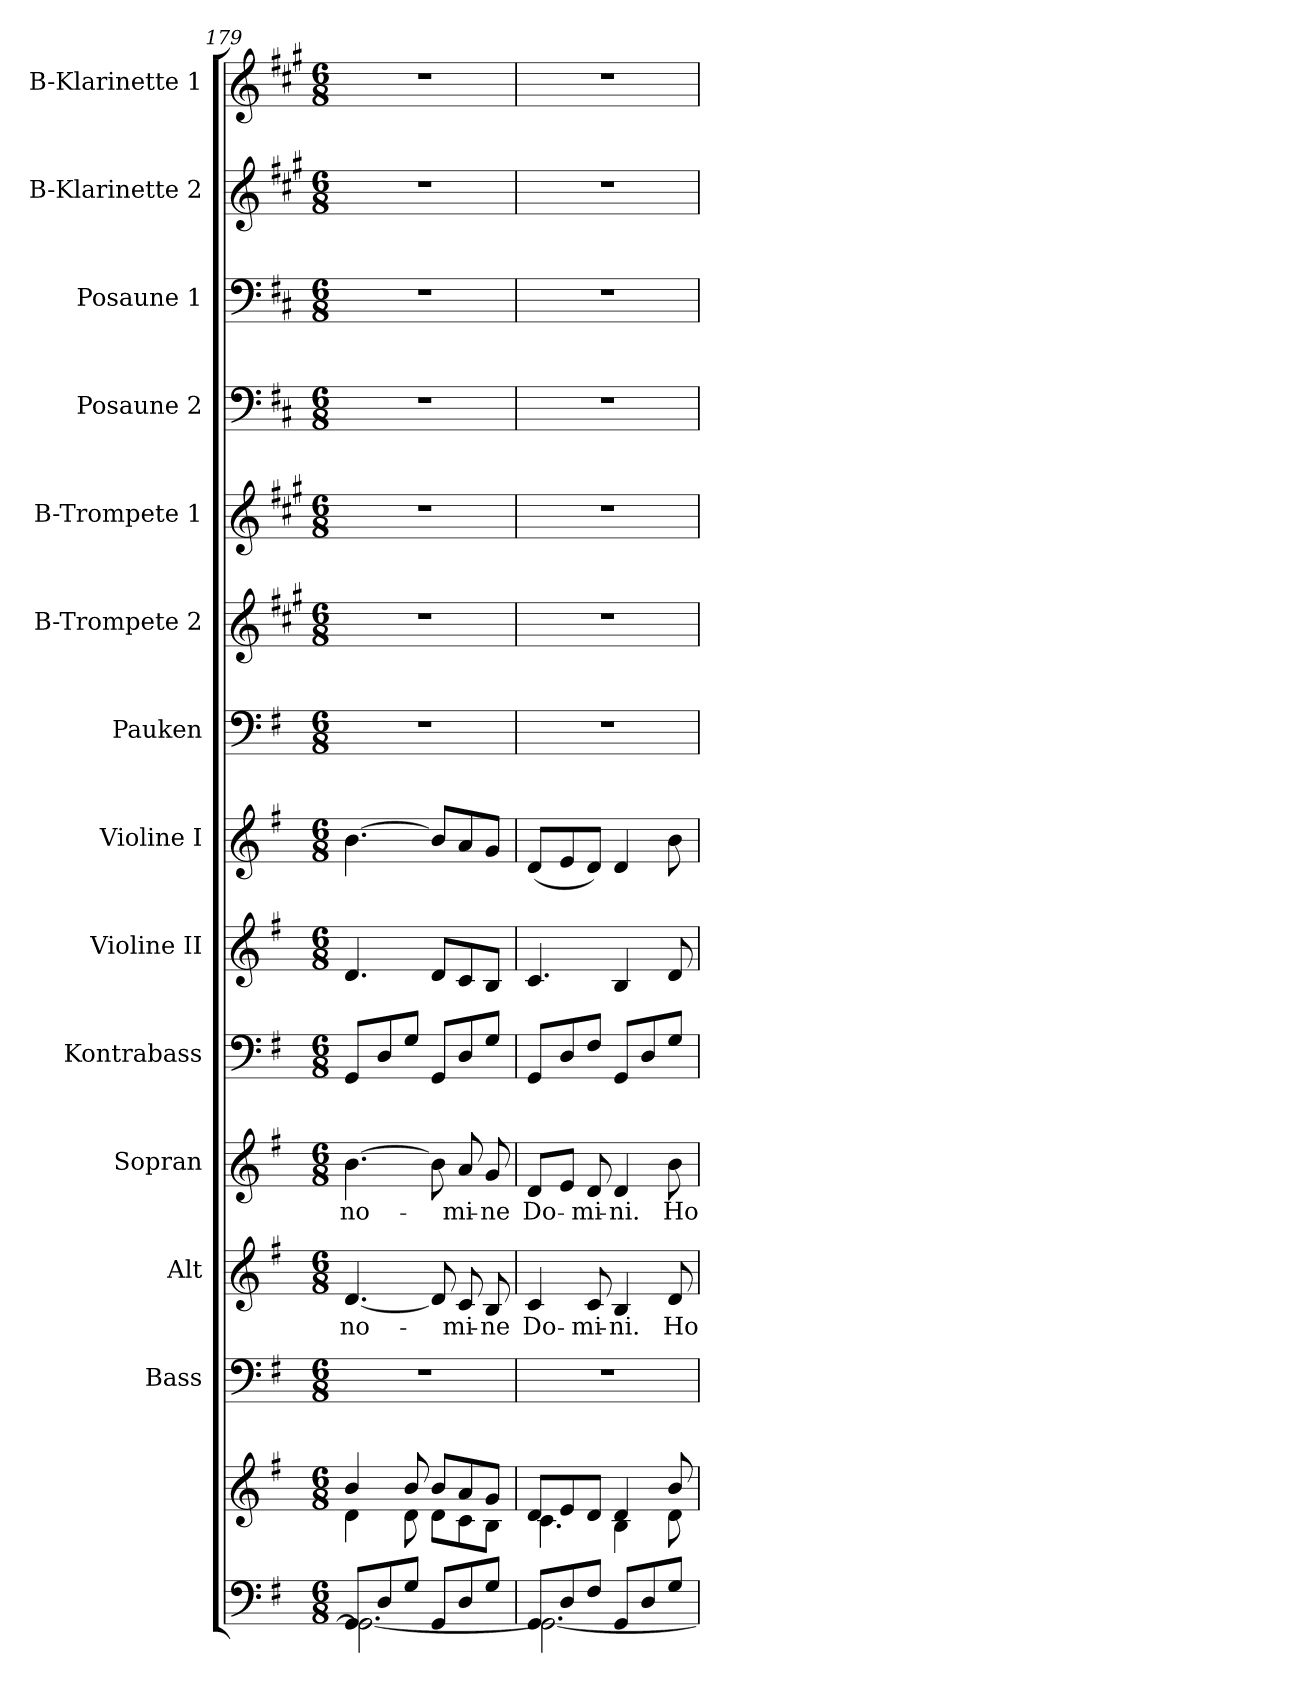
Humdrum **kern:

**kern	**kern	**kern	**kern	**text	**kern	**text	**kern	**kern	**kern	**kern	**kern	**kern	**kern	**kern	**kern	**kern
*part14	*part14	*part13	*part12	*part12	*part11	*part11	*part10	*part9	*part8	*part7	*part6	*part5	*part4	*part3	*part2	*part1
*staff15	*staff14	*staff13	*staff12	*staff12	*staff11	*staff11	*staff10	*staff9	*staff8	*staff7	*staff6	*staff5	*staff4	*staff3	*staff2	*staff1
*	*	*I"Bass	*I"Alt	*	*I"Sopran	*	*I"Kontrabass	*I"Violine II	*I"Violine I	*I"Pauken	*I"B-Trompete 2	*I"B-Trompete 1	*I"Posaune 2	*I"Posaune 1	*I"B-Klarinette 2	*I"B-Klarinette 1
*	*	*I'B.	*I'A.	*	*I'S.	*	*I'Kb.	*I'Vl. II	*I'Vl. I	*I'Pk.	*I'B Trp. 2	*I'B Trp. 1	*I'Pos. 2	*I'Pos. 1	*I'B Kl. 2	*I'B Kl. 1
*clefF4	*clefG2	*clefF4	*clefG2	*	*clefG2	*	*clefF4	*clefG2	*clefG2	*clefF4	*clefG2	*clefG2	*clefF4	*clefF4	*clefG2	*clefG2
*	*	*	*	*	*	*	*ITrd7c12	*	*	*	*ITrd1c2	*ITrd1c2	*ITrd4c7	*ITrd4c7	*ITrd1c2	*ITrd1c2
*k[f#]	*k[f#]	*k[f#]	*k[f#]	*	*k[f#]	*	*k[f#]	*k[f#]	*k[f#]	*k[f#]	*k[f#]	*k[f#]	*k[f#]	*k[f#]	*k[f#]	*k[f#]
*G:	*G:	*G:	*G:	*	*G:	*	*G:	*G:	*G:	*G:	*G:	*G:	*G:	*G:	*G:	*G:
*M6/8	*M6/8	*M6/8	*M6/8	*	*M6/8	*	*M6/8	*M6/8	*M6/8	*M6/8	*M6/8	*M6/8	*M6/8	*M6/8	*M6/8	*M6/8
=179	=179	=179	=179	=179	=179	=179	=179	=179	=179	=179	=179	=179	=179	=179	=179	=179
*^	*^	*	*	*	*	*	*	*	*	*	*	*	*	*	*	*
!	!	!	!	!	!	!LO:LY:b	!	!LO:LY:b	!	!	!	!	!	!	!	!	!	!
8GG/L	2.GG\_	4b/	4d\	2.r	[4.d/	no-	[4.b\	no-	8GGG/L	4.d/	[4.b\	2.r	2.r	2.r	2.r	2.r	2.r	2.r
8D/	.	.	.	.	.	.	.	.	8DD/	.	.	.	.	.	.	.	.	.
8G/J	.	8b/	8d\	.	.	.	.	.	8GG/J	.	.	.	.	.	.	.	.	.
8GG/L	.	8b/L	8d\L	.	8d/]	.	8b\]	.	8GGG/L	8d/L	8b/L]	.	.	.	.	.	.	.
!	!	!	!	!	!	!LO:LY:b	!	!LO:LY:b	!	!	!	!	!	!	!	!	!	!
8D/	.	8a/	8c\	.	8c/	-mi-	8a/	-mi-	8DD/	8c/	8a/	.	.	.	.	.	.	.
!	!	!	!	!	!	!LO:LY:b	!	!LO:LY:b	!	!	!	!	!	!	!	!	!	!
8G/J	.	8g/J	8B\J	.	8B/	-ne	8g/	-ne	8GG/J	8B/J	8g/J	.	.	.	.	.	.	.
=180	=180	=180	=180	=180	=180	=180	=180	=180	=180	=180	=180	=180	=180	=180	=180	=180	=180	=180
!	!	!	!	!	!	!LO:LY:b	!	!LO:LY:b	!	!	!	!	!	!	!	!	!	!
8GG/L	2.GG\_	8d/L	4.c\	2.r	4c/	Do-	8d/L	Do-	8GGG/L	4.c/	(<8d/L	2.r	2.r	2.r	2.r	2.r	2.r	2.r
8D/	.	8e/	.	.	.	.	8e/J	.	8DD/	.	8e/	.	.	.	.	.	.	.
!	!	!	!	!	!	!LO:LY:b	!	!LO:LY:b	!	!	!	!	!	!	!	!	!	!
8F#/J	.	8d/J	.	.	8c/	-mi-	8d/	-mi-	8FF#/J	.	8d/J)	.	.	.	.	.	.	.
!	!	!	!	!	!	!LO:LY:b	!	!LO:LY:b	!	!	!	!	!	!	!	!	!	!
8GG/L	.	4d/	4B\	.	4B/	-ni.	4d/	-ni.	8GGG/L	4B/	4d/	.	.	.	.	.	.	.
8D/	.	.	.	.	.	.	.	.	8DD/	.	.	.	.	.	.	.	.	.
!	!	!	!	!	!	!LO:LY:b	!	!LO:LY:b	!	!	!	!	!	!	!	!	!	!
8G/J	.	8b/	8d\	.	8d/	Ho-	8b\	Ho-	8GG/J	8d/	8b\	.	.	.	.	.	.	.
*v	*v	*	*	*	*	*	*	*	*	*	*	*	*	*	*	*	*	*
*	*v	*v	*	*	*	*	*	*	*	*	*	*	*	*	*	*	*
=	=	=	=	=	=	=	=	=	=	=	=	=	=	=	=	=
*-	*-	*-	*-	*-	*-	*-	*-	*-	*-	*-	*-	*-	*-	*-	*-	*-
